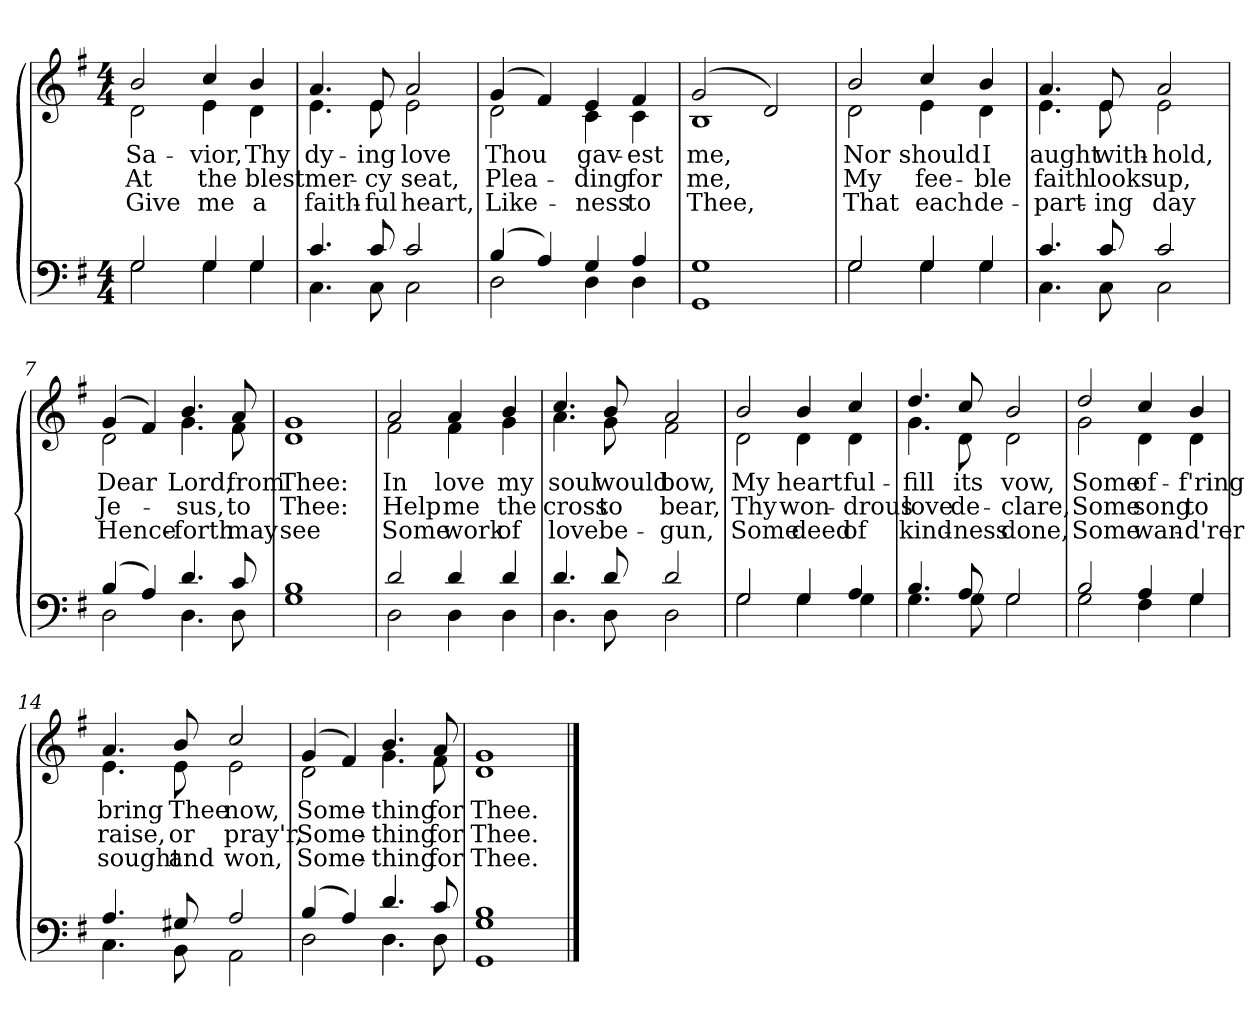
**kern	**kern	**text	**text	**text
*part2	*part1	*part1	*part1	*part1
*staff2	*staff1	*staff1	*staff1	*staff1
*clefF4	*clefG2	*	*	*
*k[f#]	*k[f#]	*	*	*
*M4/4	*M4/4	*	*	*
=1	=1	=1	=1	=1
*^	*	*	*	*
!	!	!LO:TX:b:i:t=Verse	!	!	!
!	!	!	!LO:LY:b	!LO:LY:b	!LO:LY:b
*	*	*^	*	*	*
2G/	2G\	2b/	2d\	Sa-	At	Give
!	!	!	!	!LO:LY:b	!LO:LY:b	!LO:LY:b
4G/	4G\	4cc/	4e\	-vior,	the	me
!	!	!	!	!LO:LY:b	!LO:LY:b	!LO:LY:b
4G/	4G\	4b/	4d\	Thy	blest	a
=2	=2	=2	=2	=2	=2	=2
!	!	!	!	!LO:LY:b	!LO:LY:b	!LO:LY:b
4.c/	4.C\	4.a/	4.e\	dy-	mer-	faith-
!	!	!	!	!LO:LY:b	!LO:LY:b	!LO:LY:b
8c/	8C\	8e/	8e\	-ing	-cy	-ful
!	!	!	!	!LO:LY:b	!LO:LY:b	!LO:LY:b
2c/	2C\	2a/	2e\	love	seat,	heart,
!!LO:LB:g=z	!!
=3	=3	=3	=3	=3	=3	=3
!	!	!	!	!LO:LY:b	!LO:LY:b	!LO:LY:b
(>4B/	2D\	(>4g/	2d\	Thou	Plea-	Like-
4A/)	.	4f#/)	.	.	.	.
!	!	!	!	!LO:LY:b	!LO:LY:b	!LO:LY:b
4G/	4D\	4e/	4c\	gav-	-ding	-ness
!	!	!	!	!LO:LY:b	!LO:LY:b	!LO:LY:b
4A/	4D\	4f#/	4c\	-est	for	to
=4	=4	=4	=4	=4	=4	=4
!	!	!	!	!LO:LY:b	!LO:LY:b	!LO:LY:b
1G	1GG	(>2g/	1B	me,	me,	Thee,
.	.	2d/)	.	.	.	.
!!LO:LB:g=z	!!
=5	=5	=5	=5	=5	=5	=5
!	!	!	!	!LO:LY:b	!LO:LY:b	!LO:LY:b
2G/	2G\	2b/	2d\	Nor	My	That
!	!	!	!	!LO:LY:b	!LO:LY:b	!LO:LY:b
4G/	4G\	4cc/	4e\	should	fee-	each
!	!	!	!	!LO:LY:b	!LO:LY:b	!LO:LY:b
4G/	4G\	4b/	4d\	I	-ble	de-
=6	=6	=6	=6	=6	=6	=6
!	!	!	!	!LO:LY:b	!LO:LY:b	!LO:LY:b
4.c/	4.C\	4.a/	4.e\	aught	faith	-part-
!	!	!	!	!LO:LY:b	!LO:LY:b	!LO:LY:b
8c/	8C\	8e/	8e\	with-	looks	-ing
!	!	!	!	!LO:LY:b	!LO:LY:b	!LO:LY:b
2c/	2C\	2a/	2e\	-hold,	up,	day
!!LO:LB:g=z	!!
=7	=7	=7	=7	=7	=7	=7
!	!	!	!	!LO:LY:b	!LO:LY:b	!LO:LY:b
(>4B/	2D\	(>4g/	2d\	Dear	Je-	Hence-
4A/)	.	4f#/)	.	.	.	.
!	!	!	!	!LO:LY:b	!LO:LY:b	!LO:LY:b
4.d/	4.D\	4.b/	4.g\	Lord,	-sus,	-forth
!	!	!	!	!LO:LY:b	!LO:LY:b	!LO:LY:b
8c/	8D\	8a/	8f#\	from	to	may
=8	=8	=8	=8	=8	=8	=8
!	!	!	!	!LO:LY:b	!LO:LY:b	!LO:LY:b
1B	1G	1g	1d	Thee:	Thee:	see
!!LO:LB:g=z	!!
=9	=9	=9	=9	=9	=9	=9
!	!	!	!	!LO:LY:b	!LO:LY:b	!LO:LY:b
2d/	2D\	2a/	2f#\	In	Help	Some
!	!	!	!	!LO:LY:b	!LO:LY:b	!LO:LY:b
4d/	4D\	4a/	4f#\	love	me	work
!	!	!	!	!LO:LY:b	!LO:LY:b	!LO:LY:b
4d/	4D\	4b/	4g\	my	the	of
=10	=10	=10	=10	=10	=10	=10
!	!	!	!	!LO:LY:b	!LO:LY:b	!LO:LY:b
4.d/	4.D\	4.cc/	4.a\	soul	cross	love
!	!	!	!	!LO:LY:b	!LO:LY:b	!LO:LY:b
8d/	8D\	8b/	8g\	would	to	be-
!	!	!	!	!LO:LY:b	!LO:LY:b	!LO:LY:b
2d/	2D\	2a/	2f#\	bow,	bear,	-gun,
!!LO:LB:g=z	!!
=11	=11	=11	=11	=11	=11	=11
!	!	!	!	!LO:LY:b	!LO:LY:b	!LO:LY:b
2G/	2G\	2b/	2d\	My	Thy	Some
!	!	!	!	!LO:LY:b	!LO:LY:b	!LO:LY:b
4G/	4G\	4b/	4d\	heart	won-	deed
!	!	!	!	!LO:LY:b	!LO:LY:b	!LO:LY:b
4A/	4G\	4cc/	4d\	ful-	-drous	of
=12	=12	=12	=12	=12	=12	=12
!	!	!	!	!LO:LY:b	!LO:LY:b	!LO:LY:b
4.B/	4.G\	4.dd/	4.g\	-fill	love	kind-
!	!	!	!	!LO:LY:b	!LO:LY:b	!LO:LY:b
8A/	8G\	8cc/	8d\	its	de-	-ness
!	!	!	!	!LO:LY:b	!LO:LY:b	!LO:LY:b
2G/	2G\	2b/	2d\	vow,	-clare,	done,
!!LO:LB:g=z	!!
=13	=13	=13	=13	=13	=13	=13
!	!	!	!	!LO:LY:b	!LO:LY:b	!LO:LY:b
2B/	2G\	2dd/	2g\	Some	Some	Some
!	!	!	!	!LO:LY:b	!LO:LY:b	!LO:LY:b
4A/	4F#\	4cc/	4d\	of-	song	wan-
!	!	!	!	!LO:LY:b	!LO:LY:b	!LO:LY:b
4G/	4G\	4b/	4d\	-f'ring	to	-d'rer
=14	=14	=14	=14	=14	=14	=14
!	!	!	!	!LO:LY:b	!LO:LY:b	!LO:LY:b
4.A/	4.C\	4.a/	4.e\	bring	raise,	sought
!	!	!	!	!LO:LY:b	!LO:LY:b	!LO:LY:b
8G#X/	8BB\	8b/	8e\	Thee	or	and
!	!	!	!	!LO:LY:b	!LO:LY:b	!LO:LY:b
2A/	2AA\	2cc/	2e\	now,	pray'r,	won,
!!LO:LB:g=z	!!
=15	=15	=15	=15	=15	=15	=15
!	!	!	!	!LO:LY:b	!LO:LY:b	!LO:LY:b
(>4B/	2D\	(>4g/	2d\	Some-	Some-	Some-
4A/)	.	4f#/)	.	.	.	.
!	!	!	!	!LO:LY:b	!LO:LY:b	!LO:LY:b
4.d/	4.D\	4.b/	4.g\	-thing	-thing	-thing
!	!	!	!	!LO:LY:b	!LO:LY:b	!LO:LY:b
8c/	8D\	8a/	8f#\	for	for	for
=16	=16	=16	=16	=16	=16	=16
!	!	!	!	!LO:LY:b	!LO:LY:b	!LO:LY:b
1B	1GG 1G!	1g	1d	Thee.	Thee.	Thee.
*v	*v	*	*	*	*	*
*	*v	*v	*	*	*
==	==	==	==	==
*-	*-	*-	*-	*-
